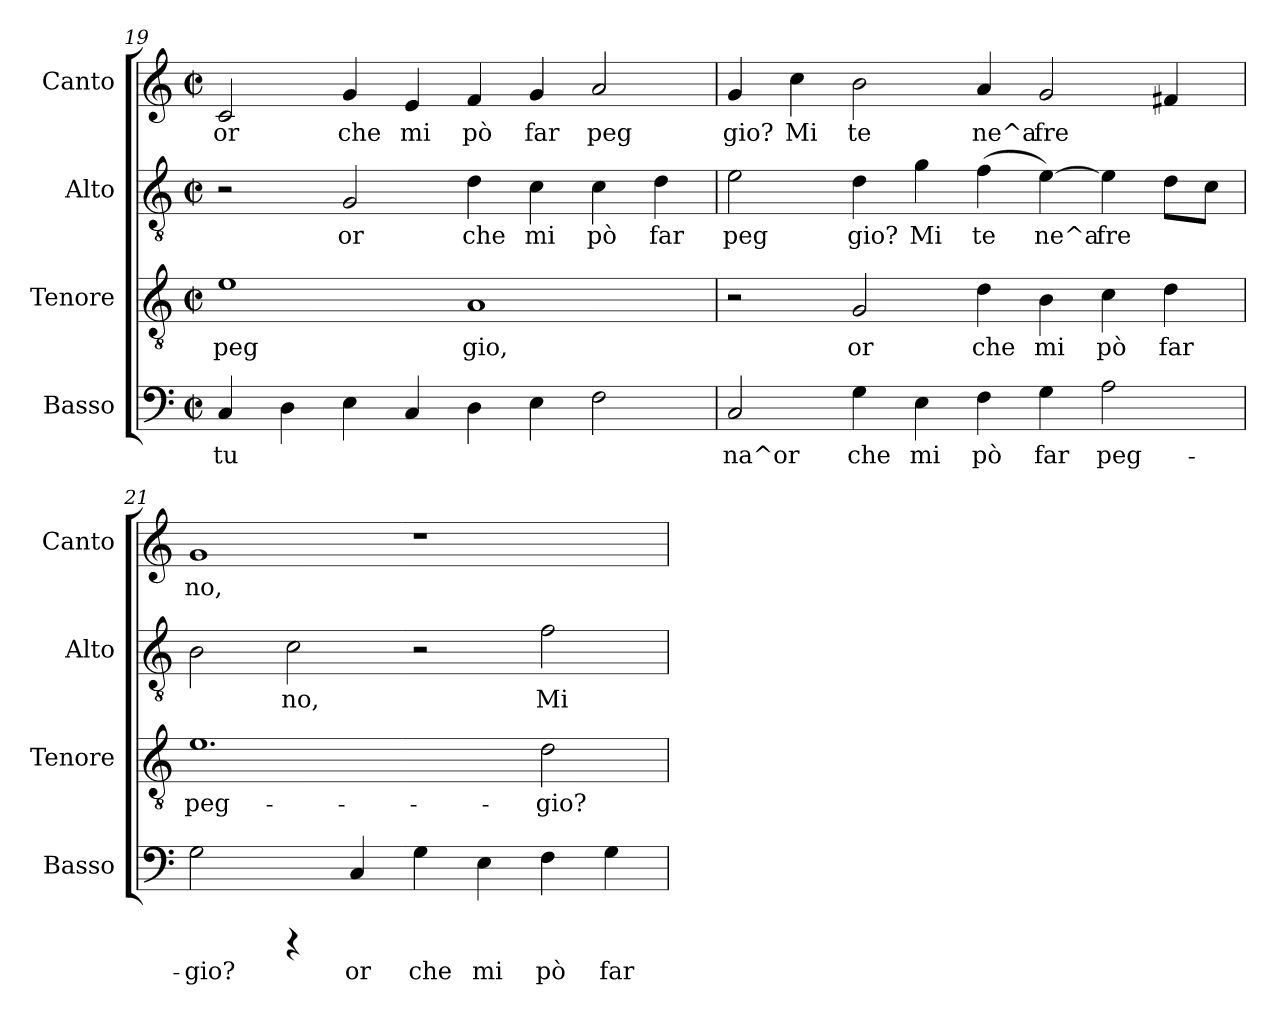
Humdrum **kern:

**kern	**text	**kern	**text	**kern	**text	**kern	**text
*part4	*part4	*part3	*part3	*part2	*part2	*part1	*part1
*staff4	*staff4	*staff3	*staff3	*staff2	*staff2	*staff1	*staff1
*I"Basso	*	*I"Tenore	*	*I"Alto	*	*I"Canto	*
*I'Basso	*	*I'Tenore	*	*I'Alto	*	*I'Canto	*
*clefF4	*	*clefGv2	*	*clefGv2	*	*clefG2	*
*k[]	*	*k[]	*	*k[]	*	*k[]	*
*C:	*	*C:	*	*C:	*	*C:	*
*M2/2	*	*M2/2	*	*M2/2	*	*M2/2	*
*met(c|)	*	*met(c|)	*	*met(c|)	*	*met(c|)	*
=19	=19	=19	=19	=19	=19	=19	=19
!	!LO:LY:b:cj	!	!LO:LY:b:cj	!	!	!	!LO:LY:b:cj
4C/	-tu-	1e	peg	2r	.	2c/	or
!	!LO:LY:b:cj	!	!	!	!	!	!
4D\	--	.	.	.	.	.	.
!	!LO:LY:b:cj	!	!	!	!LO:LY:b:cj	!	!LO:LY:b:cj
4E\	--	.	.	2G/	or	4g/	che
!	!LO:LY:b:cj	!	!	!	!	!	!LO:LY:b:cj
4C/	--	.	.	.	.	4e/	mi
!	!LO:LY:b:cj	!	!LO:LY:b:cj	!	!LO:LY:b:cj	!	!LO:LY:b:cj
4D\	--	1A	gio,	4d\	che	4f/	pò
!	!LO:LY:b:cj	!	!	!	!LO:LY:b:cj	!	!LO:LY:b:cj
4E\	--	.	.	4c\	mi	4g/	far
!	!LO:LY:b:cj	!	!	!	!LO:LY:b:cj	!	!LO:LY:b:cj
2F\	--	.	.	4c\	pò	2a/	peg
!	!	!	!	!	!LO:LY:b:cj	!	!
.	.	.	.	4d\	far	.	.
!!LO:PB:g=z
=20	=20	=20	=20	=20	=20	=20	=20
!	!LO:LY:b:cj	!	!	!	!LO:LY:b:cj	!	!LO:LY:b:cj
2C/	-na^or	2r	.	2e\	peg	4g/	gio?
!	!	!	!	!	!	!	!LO:LY:b:cj
.	.	.	.	.	.	4cc\	Mi
!	!LO:LY:b:cj	!	!LO:LY:b:cj	!	!LO:LY:b:cj	!	!LO:LY:b:cj
4G\	che	2G/	or	4d\	gio?	2b\	te
!	!LO:LY:b:cj	!	!	!	!LO:LY:b:cj	!	!
4E\	mi	.	.	4g\	Mi	.	.
!	!LO:LY:b:cj	!	!LO:LY:b:cj	!	!LO:LY:b:cj	!	!LO:LY:b:cj
4F\	pò	4d\	che	(>4f\	te	4a/	ne^a
!	!LO:LY:b:cj	!	!LO:LY:b:cj	!	!LO:LY:b:cj	!	!LO:LY:b:cj
4G\	far	4B\	mi	[<4e\)	ne^a	2g/	fre
!	!LO:LY:b:cj	!	!LO:LY:b:cj	!	!LO:LY:b:cj	!	!
2A\	peg-	4c\	pò	4e\]	fre	.	.
!	!	!	!LO:LY:b:cj	!	!LO:LY:b:cj	!	!LO:LY:b:cj
.	.	4d\	far	8d\L	.	4f#/	.
!	!	!	!	!	!LO:LY:b:cj	!	!
.	.	.	.	8c\J	.	.	.
=21	=21	=21	=21	=21	=21	=21	=21
!	!LO:LY:b:cj	!	!LO:LY:b:cj	!	!LO:LY:b:cj	!	!LO:LY:b:cj
2G\	-gio?	1.e	peg-	2B\	.	1g	no,
!	!	!	!	!	!LO:LY:b:cj	!	!
4rCCC	.	.	.	2c\	no,	.	.
!	!LO:LY:b:cj	!	!	!	!	!	!
4C/	or	.	.	.	.	.	.
!	!LO:LY:b:cj	!	!	!	!	!	!
4G\	che	.	.	2r	.	1r	.
!	!LO:LY:b:cj	!	!	!	!	!	!
4E\	mi	.	.	.	.	.	.
!	!LO:LY:b:cj	!	!LO:LY:b:cj	!	!LO:LY:b:cj	!	!
4F\	pò	2d\	-gio?	2f\	Mi	.	.
!	!LO:LY:b:cj	!	!	!	!	!	!
4G\	far	.	.	.	.	.	.
=	=	=	=	=	=	=	=
*-	*-	*-	*-	*-	*-	*-	*-
